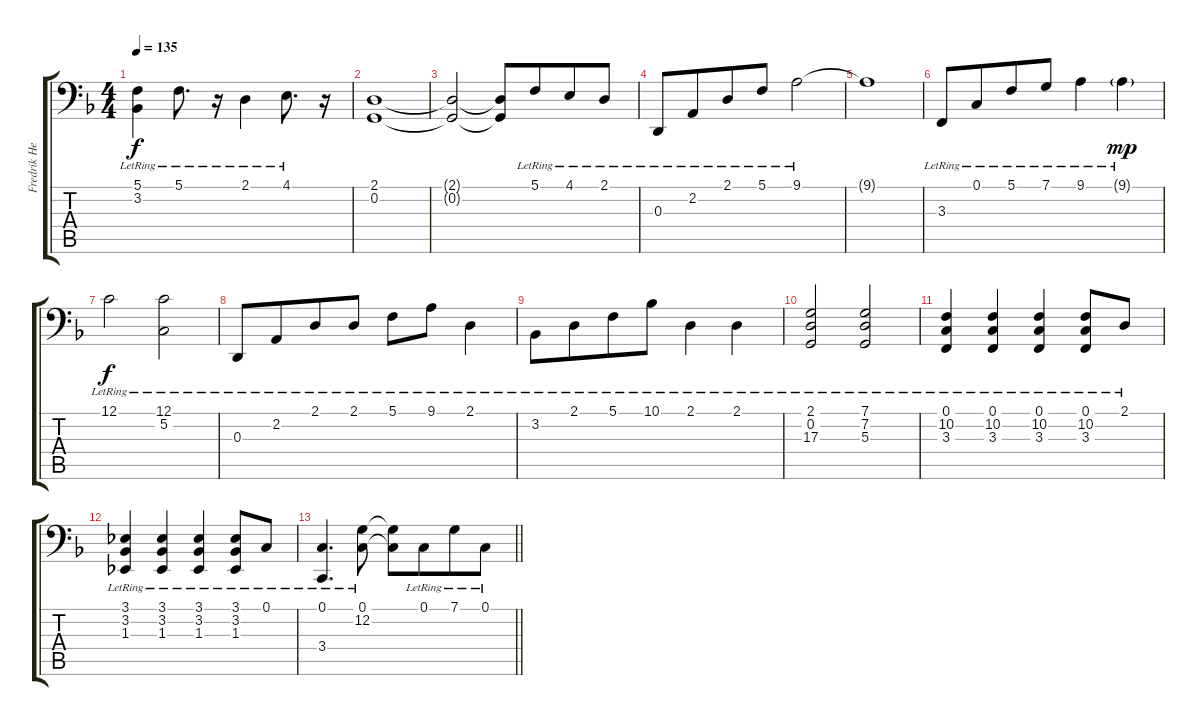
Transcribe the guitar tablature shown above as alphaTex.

\track ("Fredrik Hermanson" "Fredrik He") {instrument acousticgrandpiano}
\staff {score tabs}
\tuning (C3 G2 D2 A1 E1 B0) {hide}
\ts (4 4)
\tempo 135
\clef f4
\ks dminor
(5.1{lr} 3.2{lr}).4{dy f} 5.1{lr}.8{d} r.16 2.1{lr}.4 4.1{lr}.8{d} r.16 |
(2.1 0.2).1 |
(2.1{t} 0.2{t}).2{beam Up} (2.1{t} 0.2{t}).8 5.1{lr}.8{beam merge} 4.1{lr}.8 2.1{lr}.8 |
0.3{lr}.8 2.2{lr}.8{beam merge} 2.1{lr}.8 5.1{lr}.8 9.1{lr}.2 |
9.1{t}.1 |
3.3{lr}.8 0.1{lr}.8{beam merge} 5.1{lr}.8 7.1{lr}.8 9.1{lr}.4 9.1{g lr}.4{dy mp} |
12.1{lr}.2{dy f} (12.1{lr} 5.2{lr}).2 |
0.3{lr}.8 2.2{lr}.8{beam merge} 2.1{lr}.8 2.1{lr}.8 5.1{lr}.8 9.1{lr}.8 2.1{lr}.4 |
3.2{lr}.8 2.1{lr}.8{beam merge} 5.1{lr}.8 10.1{lr}.8 2.1{lr}.4 2.1{lr}.4 |
(2.1{lr} 0.2{lr} 17.3{lr}).2 (7.1{lr} 7.2{lr} 5.3{lr}).2 |
(0.1{lr} 10.2{lr} 3.3{lr}).4 (0.1{lr} 10.2{lr} 3.3{lr}).4 (0.1{lr} 10.2{lr} 3.3{lr}).4 (0.1{lr} 10.2{lr} 3.3{lr}).8 2.1{lr}.8 |
(3.1{lr} 3.2{lr} 1.3{lr}).4 (3.1{lr} 3.2{lr} 1.3{lr}).4 (3.1{lr} 3.2{lr} 1.3{lr}).4 (3.1{lr} 3.2{lr} 1.3{lr}).8 0.1{lr}.8 |
\barLineRight lightlight
(0.1{lr} 3.4{lr}).4{d} (0.1{lr} 12.2{lr}).8 (0.1{t} 12.2{t}).8 0.1{lr}.8{beam merge} 7.1{lr}.8 0.1{lr}.8
